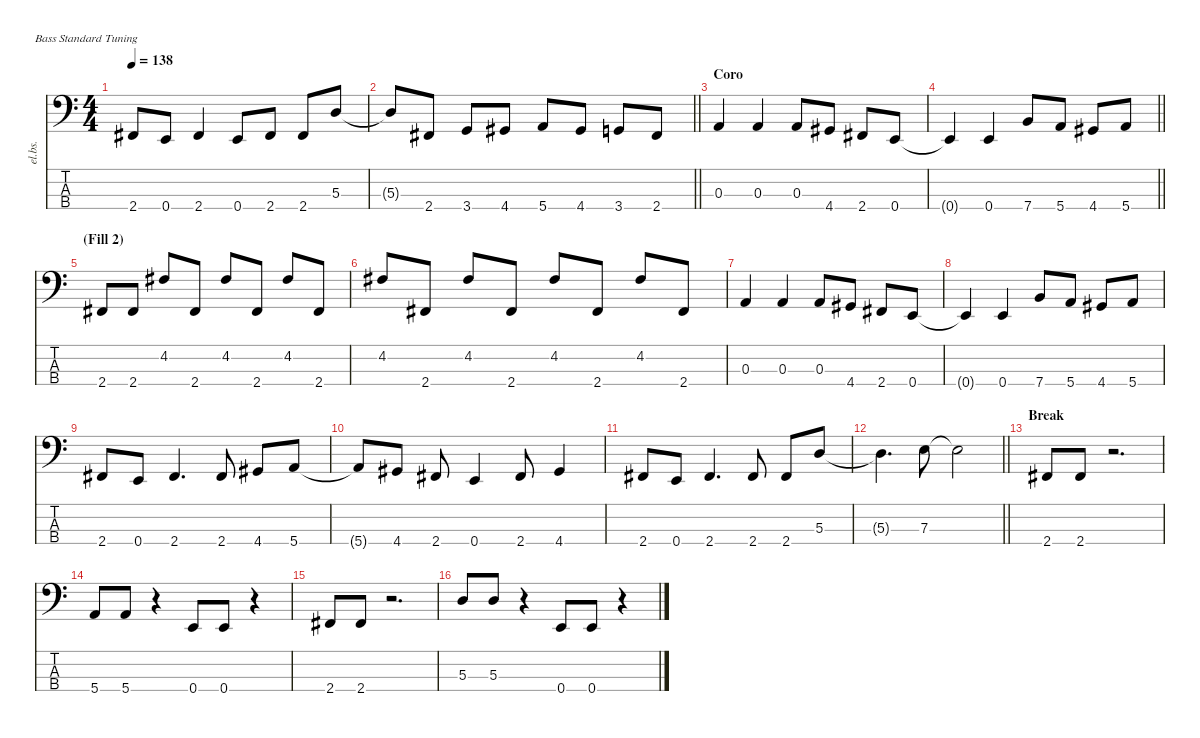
\defaultSystemsLayout 4
\hideDynamics
\bracketExtendMode nobrackets
\otherSystemsTrackNameOrientation horizontal
\track ("Bob Daisley" "el.bs.") {instrument electricbassfinger}
\staff {score tabs}
\tuning (G2 D2 A1 E1)
\ts (4 4)
\tempo 138
\clef f4
\ks c
2.4{acc #}.8{dy f beam Up} 0.4.8{beam Up} 2.4{acc #}.4{beam Up} 0.4.8{beam Up} 2.4{acc #}.8{beam Up} 2.4{acc #}.8{beam Up} 5.3.8{beam Up} |
\barLineRight lightlight
5.3{t}.8{beam Up} 2.4{acc #}.8{beam Up} 3.4.8{beam Up} 4.4{acc #}.8{beam Up} 5.4.8{beam Up} 4.4{acc #}.8{beam Up} 3.4.8{beam Up} 2.4{acc #}.8{beam Up} |
\section ("" "Coro")
0.3.4{beam Up} 0.3.4{beam Up} 0.3.8{beam Up} 4.4{acc #}.8{beam Up} 2.4{acc #}.8{beam Up} 0.4.8{beam Up} |
\barLineRight lightlight
0.4{t}.4{beam Up} 0.4.4{beam Up} 7.4.8{beam Up} 5.4.8{beam Up} 4.4{acc #}.8{beam Up} 5.4.8{beam Up} |
\section ("" "(Fill 2)")
2.4{acc #}.8{beam Up} 2.4{acc #}.8{beam Up} 4.2{acc #}.8{beam Up} 2.4{acc #}.8{beam Up} 4.2{acc #}.8{beam Up} 2.4{acc #}.8{beam Up} 4.2{acc #}.8{beam Up} 2.4{acc #}.8{beam Up} |
4.2{acc #}.8{beam Up} 2.4{acc #}.8{beam Up} 4.2{acc #}.8{beam Up} 2.4{acc #}.8{beam Up} 4.2{acc #}.8{beam Up} 2.4{acc #}.8{beam Up} 4.2{acc #}.8{beam Up} 2.4{acc #}.8{beam Up} |
0.3.4{beam Up} 0.3.4{beam Up} 0.3.8{beam Up} 4.4{acc #}.8{beam Up} 2.4{acc #}.8{beam Up} 0.4.8{beam Up} |
0.4{t}.4{beam Up} 0.4.4{beam Up} 7.4.8{beam Up} 5.4.8{beam Up} 4.4{acc #}.8{beam Up} 5.4.8{beam Up} |
2.4{acc #}.8{beam Up} 0.4.8{beam Up} 2.4{acc #}.4{d beam Up} 2.4{acc #}.8{beam Up} 4.4{acc #}.8{beam Up} 5.4.8{beam Up} |
5.4{t}.8{beam Up} 4.4{acc #}.8{beam Up} 2.4{acc #}.8{beam Up} 0.4.4{beam Up} 2.4{acc #}.8{beam Up} 4.4{acc #}.4{beam Up} |
2.4{acc #}.8{beam Up} 0.4.8{beam Up} 2.4{acc #}.4{d beam Up} 2.4{acc #}.8{beam Up} 2.4{acc #}.8{beam Up} 5.3.8{beam Up} |
\barLineRight lightlight
5.3{t}.4{d beam Down} 7.3.8{beam Down} 7.3{t}.2{beam Down} |
\section ("" "Break")
2.4{acc #}.8{beam Up} 2.4{acc #}.8{beam Up} r.2{d beam Up} |
5.4.8{beam Up} 5.4.8{beam Up} r.4{beam Up} 0.4.8{beam Up} 0.4.8{beam Up} r.4{beam Up} |
2.4{acc #}.8{beam Up} 2.4{acc #}.8{beam Up} r.2{d beam Up} |
5.3.8{beam Up} 5.3.8{beam Up} r.4{beam Up} 0.4.8{beam Up} 0.4.8{beam Up} r.4{beam Up}
